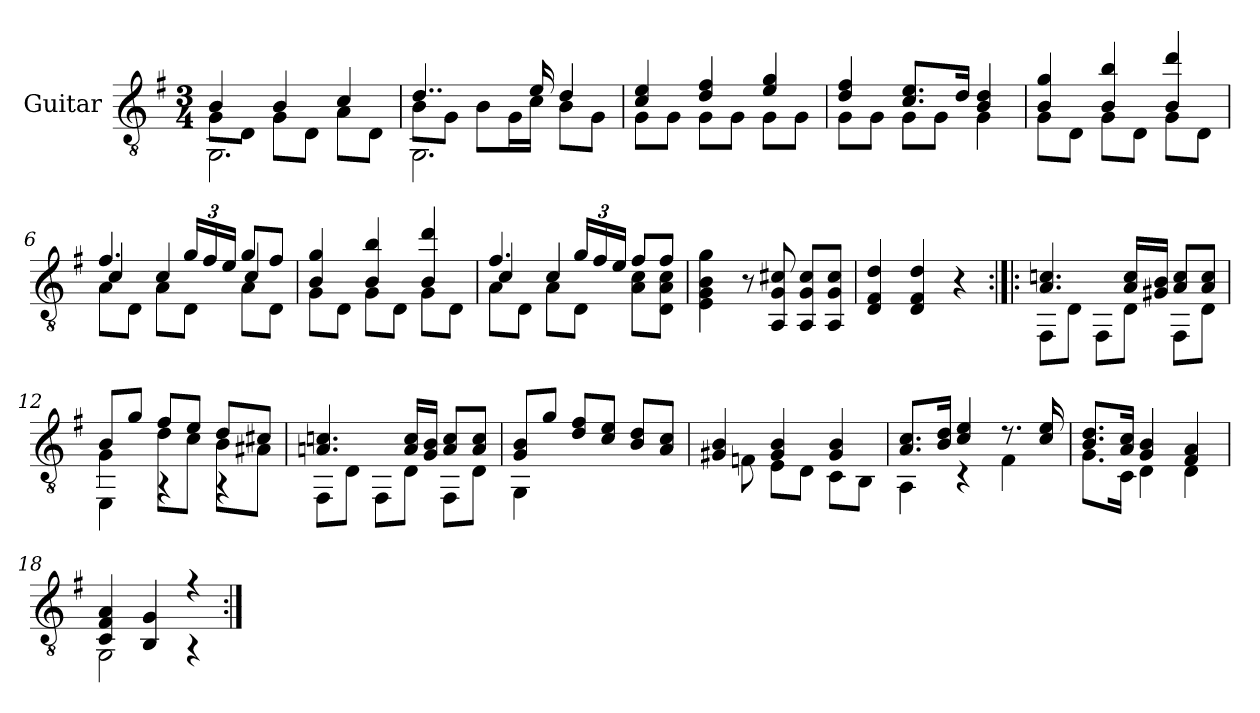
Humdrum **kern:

**kern
*part1
*staff1
*I"Guitar
*I'Guit.
*clefGv2
*k[f#]
*G:
*M3/4
=1
*^
*	*^
4B/	8G\L	2.GG\
.	8D\J	.
4B/	8G\L	.
.	8D\J	.
4c/	8A\L	.
.	8D\J	.
=2	=2	=2
4..d/	8B\L	2.GG\
.	8G\J	.
.	8B\L	.
.	16G\L	.
16e/	16c\JJ	.
4d/	8B\L	.
.	8G\J	.
*	*v	*v
=3	=3
4c/ 4e/	8G\L
.	8G\J
4d/ 4f#/	8G\L
.	8G\J
4e/ 4g/	8G\L
.	8G\J
=4	=4
4d/ 4f#/	8G\L
.	8G\J
8.c/ 8.e/L	8G\L
.	8G\J
16d/Jk	.
4B/ 4d/	4G\
=5	=5
4B/ 4g/	8G\L
.	8D\J
4B/ 4b/	8G\L
.	8D\J
4B/ 4dd/	8G\L
.	8D\J
!!LO:LB:g=z	!!
=6	=6
*	*^
4.f#/	8A\L	4c/
.	8D\J	.
.	8A\L	4c/
*Xbrackettup	*	*
24g/LL	8D\J	.
24f#/	.	.
24e/JJ	.	.
8g/L	8A\L	4c/
8f#/J	8D\J	.
*	*v	*v
=7	=7
4B/ 4g/	8G\L
.	8D\J
4B/ 4b/	8G\L
.	8D\J
4B/ 4dd/	8G\L
.	8D\J
=8	=8
*	*^
4.f#/	8A\L	4c/
.	8D\J	.
.	8A\L	4c/
24g/LL	8D\J	.
24f#/	.	.
24e/JJ	.	.
8f#/L	8A\ 8c\L	4ryy
8f#/J	8D\ 8A\ 8c\J	.
*v	*v	*v
=9
4E\ 4G\ 4B\ 4g\
8r
8AA/ 8G/ 8c#X/
8AA/ 8G/ 8c#/L
8AA/ 8G/ 8c#/J
=10
4D/ 4F#/ 4d/
4D/ 4F#/ 4d/
4r
!!LO:LB:g=z
=11:|!|:
*^
4.A/ 4.cn/	8FF#\L
.	8D\J
.	8FF#\L
16A/ 16c/LL	8D\J
16G#X/ 16B/JJ	.
8A/ 8c/L	8FF#\L
8A/ 8c/J	8D\J
=12	=12
*	*^
8B/L	4G\	4EE\
8g/J	.	.
8f#/L	8d\L	4rAA
8e/J	8c\J	.
8d/L	8B\L	4rAA
8c#X/J	8A#X\J	.
*	*v	*v
=13	=13
4.An/ 4.cn/	8FF#\L
.	8D\J
.	8FF#\L
16A/ 16c/LL	8D\J
16G/ 16B/JJ	.
8A/ 8c/L	8FF#\L
8A/ 8c/J	8D\J
=14	=14
8G/ 8B/L	4GG\
8g/J	.
8d/ 8f#/L	2ryy
8c/ 8e/J	.
8B/ 8d/L	.
8A/ 8c/J	.
!!LO:LB:g=z	!!
=15	=15
4G#X/ 4B/	8ryy
.	8Fn\
4G#/ 4B/	8E\L
.	8D\J
4G#/ 4B/	8C\L
.	8BB\J
=16	=16
8.A/ 8.c/L	4AA\
16B/ 16d/Jk	.
4c/ 4e/	4rC
8.rd	4F#\
16c/ 16e/	.
=17	=17
8.B/ 8.d/L	8.G\L
16A/ 16c/Jk	16C\Jk
4G/ 4B/	4D\
4F#/ 4A/	4D\
=18	=18
4C/ 4F#/ 4A/	2GG\
4BB/ 4G/	.
4r	4r
*v	*v
=:|!
*-
